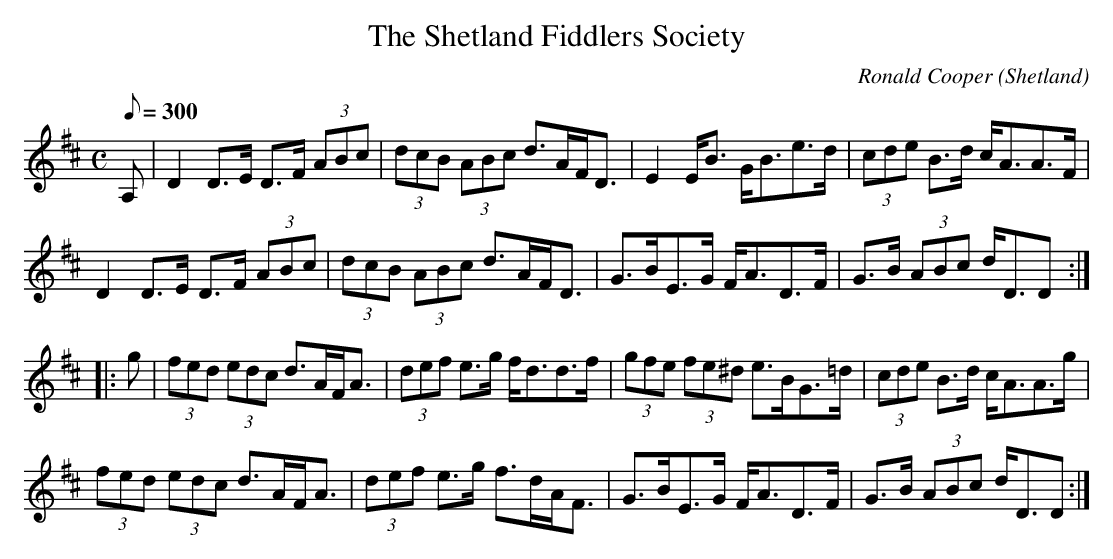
X:1
T:The Shetland Fiddlers Society
C:Ronald Cooper
O:Shetland
L:1/8
M:C
Q:300
K:D
A,|D2 D>E D>F (3ABc|(3dcB (3ABc d>AF<D|E2 E<B G<Be>d|(3cde B>d c<AA>F|
D2 D>E D>F (3ABc|(3dcB (3ABc d>AF<D|G>BE>G F<AD>F|G>B (3ABc d<DD:|
|:g|(3fed (3edc d>AF<A|(3def e>g f<dd>f|(3gfe (3fe^d e>BG>=d|(3cde B>d c<AA>g|
(3fed (3edc d>AF<A|(3def e>g f>dA<F|G>BE>G F<AD>F|G>B (3ABc d<DD:|
